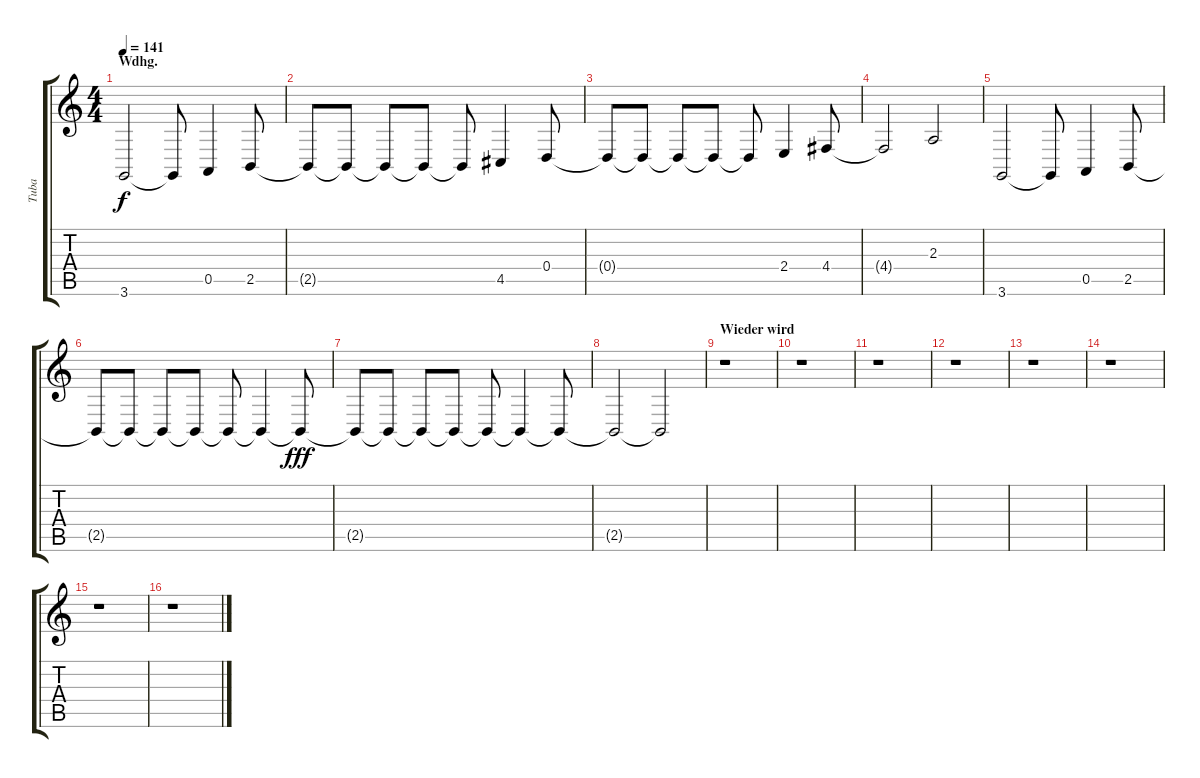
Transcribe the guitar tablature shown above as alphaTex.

\track ("Tuba" "Tuba") {instrument frenchhorn}
\staff {score tabs}
\tuning (E4 B3 G3 D3 A2 E2) {hide}
\ts (4 4)
\section ("" "Wdhg.")
\tempo 141
\clef g2
\ks c
3.6.2{dy f} 3.6{t}.8 0.5.4 2.5.8 |
2.5{t}.8 2.5{t}.8 2.5{t}.8 2.5{t}.8 2.5{t}.8 4.5.4 0.4.8 |
0.4{t}.8 0.4{t}.8 0.4{t}.8 0.4{t}.8 0.4{t}.8 2.4.4 4.4.8 |
4.4{t}.2 2.3.2 |
3.6.2 3.6{t}.8 0.5.4 2.5.8 |
2.5{t}.8 2.5{t}.8 2.5{t}.8 2.5{t}.8 2.5{t}.8 2.5{t}.4 2.5{t}.8{dy fff} |
2.5{t}.8 2.5{t}.8 2.5{t}.8 2.5{t}.8 2.5{t}.8 2.5{t}.4 2.5{t}.8 |
2.5{t}.2 2.5{t}.2 |
\section ("" "Wieder wird")
r.1 |
r.1 |
r.1 |
r.1 |
r.1 |
r.1 |
r.1 |
r.1
